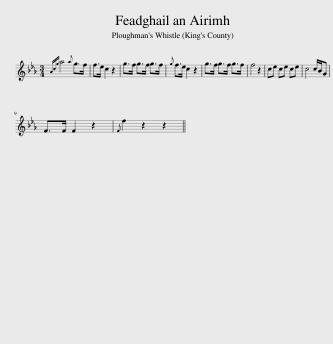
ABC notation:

X:1
L:1/8
M:3/4
I:linebreak $
K:Eb
V:1 treble
V:1
{Acg} a4{a} g>f | f>e c2 z2 | g>f g>f g>f |{g} f>e c2 z2 | g>f g>f g>f | %5
 f4 z2 | ce ce ce | c4 c/B/G |$ F>F F2 z2 |{F} f2 z2 z2 || %10
